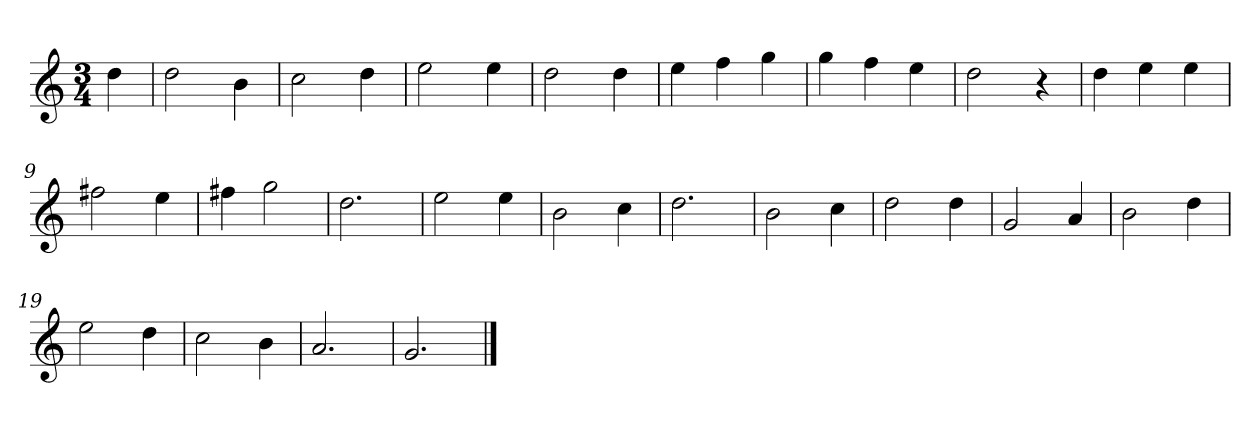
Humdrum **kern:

**kern
*part1
*staff1
*k[]
*M3/4
*MM120
=
4dd
=1
2dd
4b
=2
2cc
4dd
=3
2ee
4ee
=4
2dd
4dd
=5
4ee
4ff
4gg
=6
4gg
4ff
4ee
=7
2dd
4r
=8
4dd
4ee
4ee
=9
2ff#X
4ee
=10
4ff#X
2gg
=11
2.dd
=12
2ee
4ee
=13
2b
4cc
=14
2.dd
=15
2b
4cc
=16
2dd
4dd
=17
2g
4a
=18
2b
4dd
=19
2ee
4dd
=20
2cc
4b
=21
2.a
=22
2.g
==
*-
